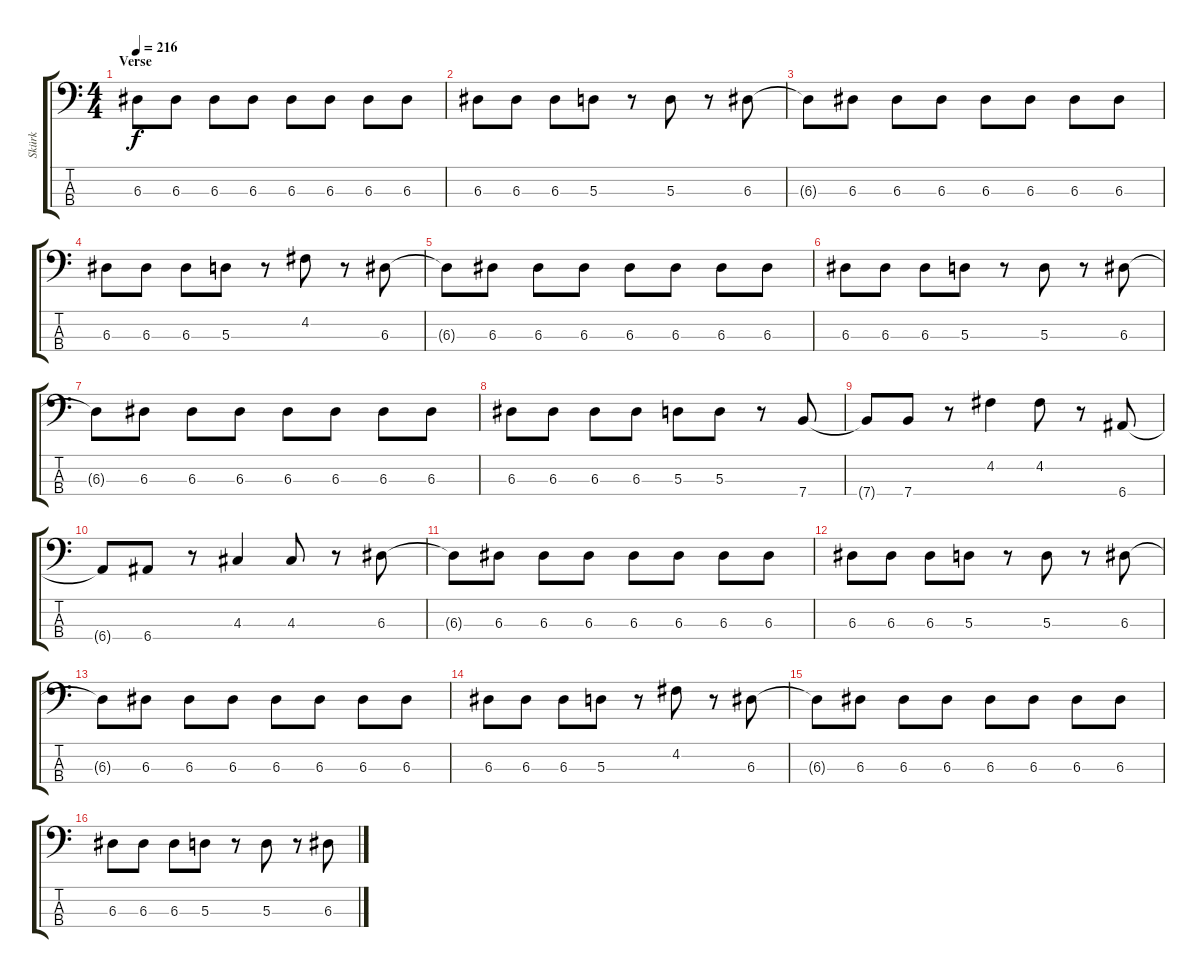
\track ("Skürk" "Skürk") {instrument electricbasspick}
\staff {score tabs}
\tuning (G2 D2 A1 E1) {hide}
\ts (4 4)
\section ("" "Verse")
\tempo 216
\clef f4
\ks c
6.3{t}.8{dy f} 6.3.8 6.3.8 6.3.8 6.3.8 6.3.8 6.3.8 6.3.8 |
6.3.8 6.3.8 6.3.8 5.3.8 r.8 5.3.8 r.8 6.3.8 |
6.3{t}.8 6.3.8 6.3.8 6.3.8 6.3.8 6.3.8 6.3.8 6.3.8 |
6.3.8 6.3.8 6.3.8 5.3.8 r.8 4.2.8 r.8 6.3.8 |
6.3{t}.8 6.3.8 6.3.8 6.3.8 6.3.8 6.3.8 6.3.8 6.3.8 |
6.3.8 6.3.8 6.3.8 5.3.8 r.8 5.3.8 r.8 6.3.8 |
6.3{t}.8 6.3.8 6.3.8 6.3.8 6.3.8 6.3.8 6.3.8 6.3.8 |
6.3.8 6.3.8 6.3.8 6.3.8 5.3.8 5.3.8 r.8 7.4.8 |
7.4{t}.8 7.4.8 r.8 4.2.4 4.2.8 r.8 6.4.8 |
6.4{t}.8 6.4.8 r.8 4.3.4 4.3.8 r.8 6.3.8 |
6.3{t}.8 6.3.8 6.3.8 6.3.8 6.3.8 6.3.8 6.3.8 6.3.8 |
6.3.8 6.3.8 6.3.8 5.3.8 r.8 5.3.8 r.8 6.3.8 |
6.3{t}.8 6.3.8 6.3.8 6.3.8 6.3.8 6.3.8 6.3.8 6.3.8 |
6.3.8 6.3.8 6.3.8 5.3.8 r.8 4.2.8 r.8 6.3.8 |
6.3{t}.8 6.3.8 6.3.8 6.3.8 6.3.8 6.3.8 6.3.8 6.3.8 |
6.3.8 6.3.8 6.3.8 5.3.8 r.8 5.3.8 r.8 6.3.8
